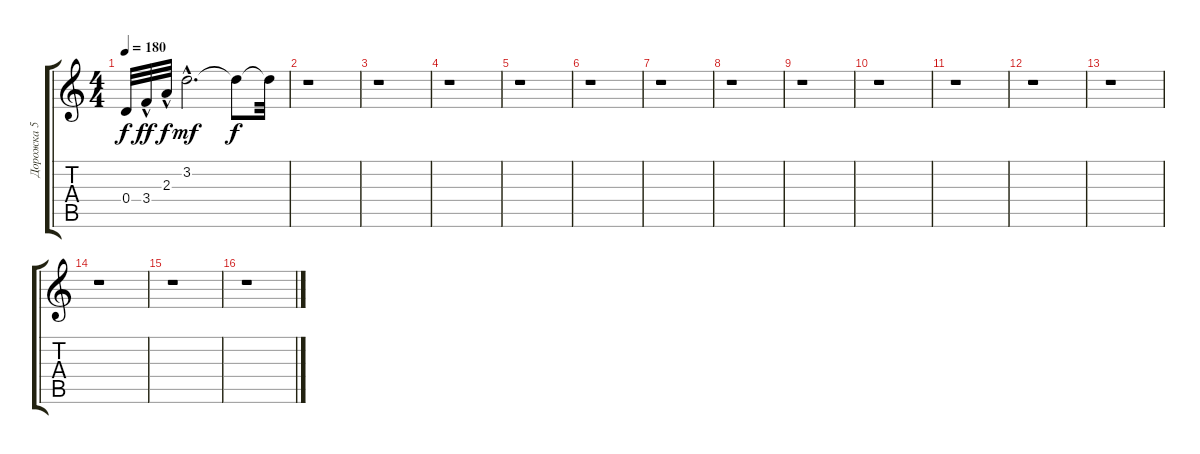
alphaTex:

\track ("Дорожка 5" "Дорожка 5") {instrument acousticguitarsteel}
\staff {score tabs}
\tuning (E4 B3 G3 D3 A2 E2) {hide}
\ts (4 4)
\tempo 180
\clef g2
\ks c
0.4.32{dy f} 3.4{hac}.32{dy ff} 2.3{hac}.32{dy f} 3.2{hac}.2{d dy mf} 3.2{t}.8{dy f} 3.2{t}.32 |
r.1 |
r.1 |
r.1 |
r.1 |
r.1 |
r.1 |
r.1 |
r.1 |
r.1 |
r.1 |
r.1 |
r.1 |
r.1 |
r.1 |
r.1
